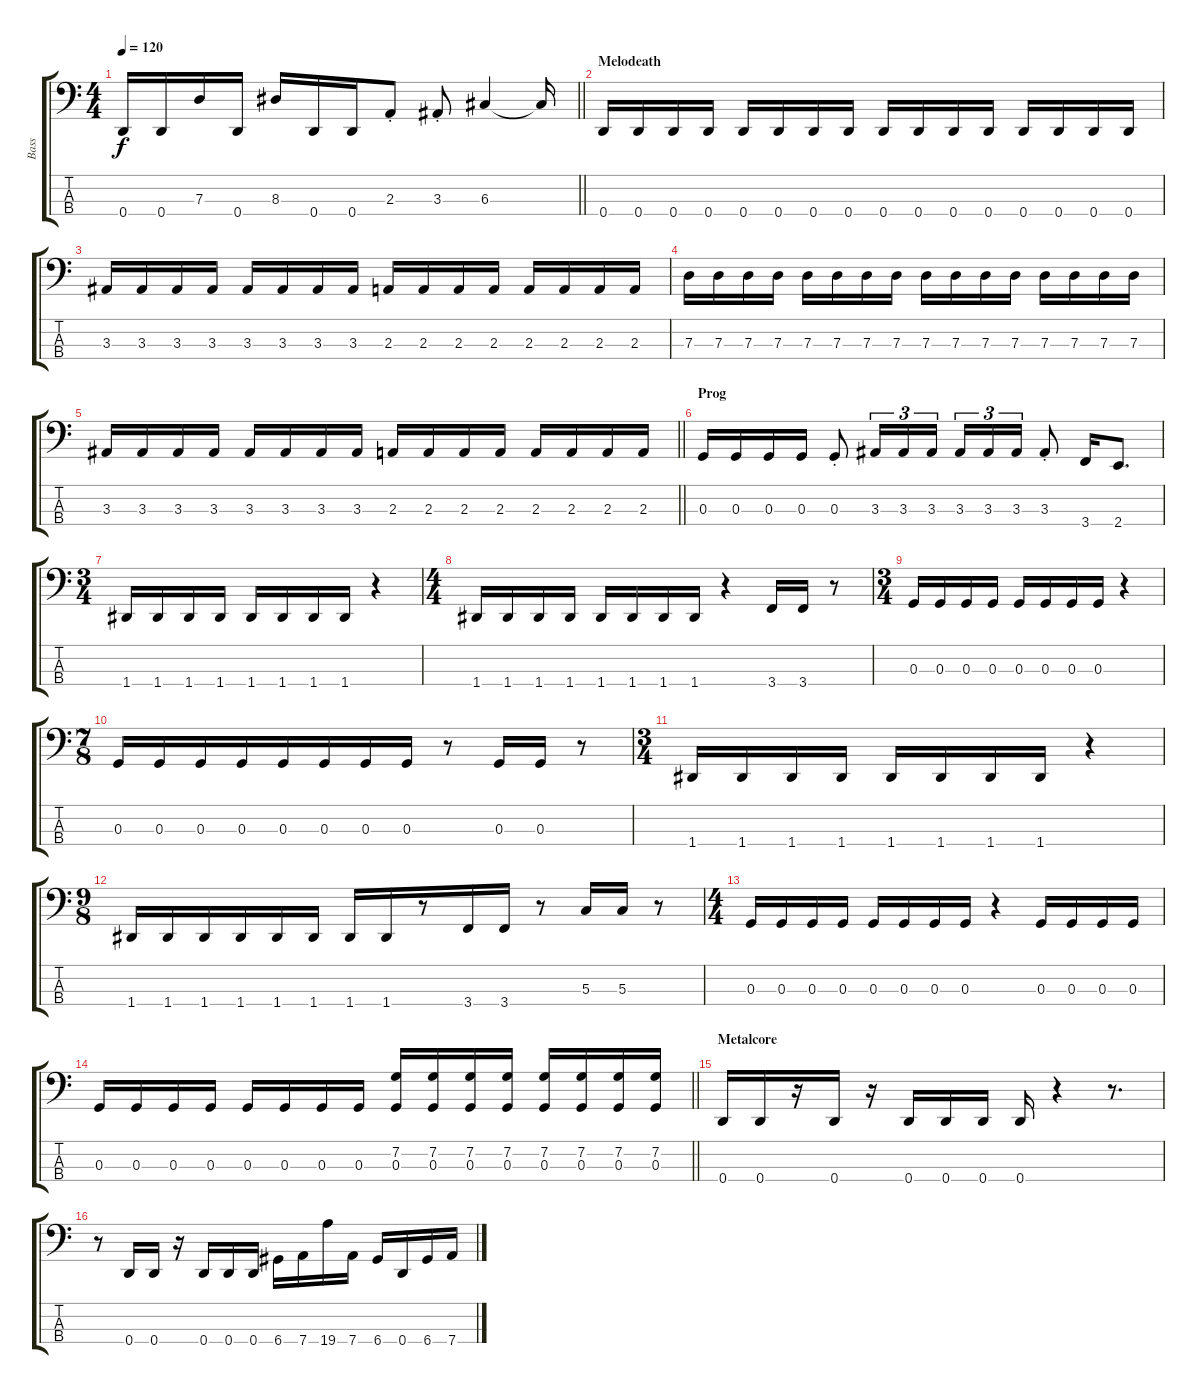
\track ("Bass" "Bass") {instrument electricbasspick}
\staff {score tabs}
\tuning (F2 C2 G1 D1) {hide}
\ts (4 4)
\tempo 120
\clef f4
\barLineRight lightlight
\ks c
0.4.16{dy f} 0.4.16 7.3.16 0.4.16 8.3.16 0.4.16 0.4.16 2.3{st}.8 3.3{st}.8 6.3.4 6.3{t}.16 |
\section ("" "Melodeath")
0.4.16 0.4.16 0.4.16 0.4.16 0.4.16 0.4.16 0.4.16 0.4.16 0.4.16 0.4.16 0.4.16 0.4.16 0.4.16 0.4.16 0.4.16 0.4.16 |
3.3.16 3.3.16 3.3.16 3.3.16 3.3.16 3.3.16 3.3.16 3.3.16 2.3.16 2.3.16 2.3.16 2.3.16 2.3.16 2.3.16 2.3.16 2.3.16 |
7.3.16 7.3.16 7.3.16 7.3.16 7.3.16 7.3.16 7.3.16 7.3.16 7.3.16 7.3.16 7.3.16 7.3.16 7.3.16 7.3.16 7.3.16 7.3.16 |
\barLineRight lightlight
3.3.16 3.3.16 3.3.16 3.3.16 3.3.16 3.3.16 3.3.16 3.3.16 2.3.16 2.3.16 2.3.16 2.3.16 2.3.16 2.3.16 2.3.16 2.3.16 |
\section ("" "Prog")
0.3.16 0.3.16 0.3.16 0.3.16 0.3{st}.8 3.3.16{tu (3 2)} 3.3.16{tu (3 2)} 3.3.16{tu (3 2)} 3.3.16{tu (3 2)} 3.3.16{tu (3 2)} 3.3.16{tu (3 2)} 3.3{st}.8 3.4.16 2.4.8{d} |
\ts (3 4)
1.4.16 1.4.16 1.4.16 1.4.16 1.4.16 1.4.16 1.4.16 1.4.16 r.4 |
\ts (4 4)
1.4.16 1.4.16 1.4.16 1.4.16 1.4.16 1.4.16 1.4.16 1.4.16 r.4 3.4.16 3.4.16 r.8 |
\ts (3 4)
0.3.16 0.3.16 0.3.16 0.3.16 0.3.16 0.3.16 0.3.16 0.3.16 r.4 |
\ts (7 8)
0.3.16 0.3.16 0.3.16 0.3.16 0.3.16 0.3.16 0.3.16 0.3.16 r.8 0.3.16 0.3.16 r.8 |
\ts (3 4)
1.4.16 1.4.16 1.4.16 1.4.16 1.4.16 1.4.16 1.4.16 1.4.16 r.4 |
\ts (9 8)
1.4.16 1.4.16 1.4.16 1.4.16 1.4.16 1.4.16 1.4.16 1.4.16 r.8 3.4.16 3.4.16 r.8 5.3.16 5.3.16 r.8 |
\ts (4 4)
0.3.16 0.3.16 0.3.16 0.3.16 0.3.16 0.3.16 0.3.16 0.3.16 r.4 0.3.16 0.3.16 0.3.16 0.3.16 |
\barLineRight lightlight
0.3.16 0.3.16 0.3.16 0.3.16 0.3.16 0.3.16 0.3.16 0.3.16 (7.2 0.3).16 (7.2 0.3).16 (7.2 0.3).16 (7.2 0.3).16 (7.2 0.3).16 (7.2 0.3).16 (7.2 0.3).16 (7.2 0.3).16 |
\section ("" "Metalcore")
0.4.16 0.4.16 r.16 0.4.16 r.16 0.4.16 0.4.16 0.4.16 0.4.16 r.4 r.8{d} |
r.8 0.4.16 0.4.16 r.16 0.4.16 0.4.16 0.4.16 6.4.16 7.4.16 19.4.16 7.4.16 6.4.16 0.4.16 6.4.16 7.4.16
